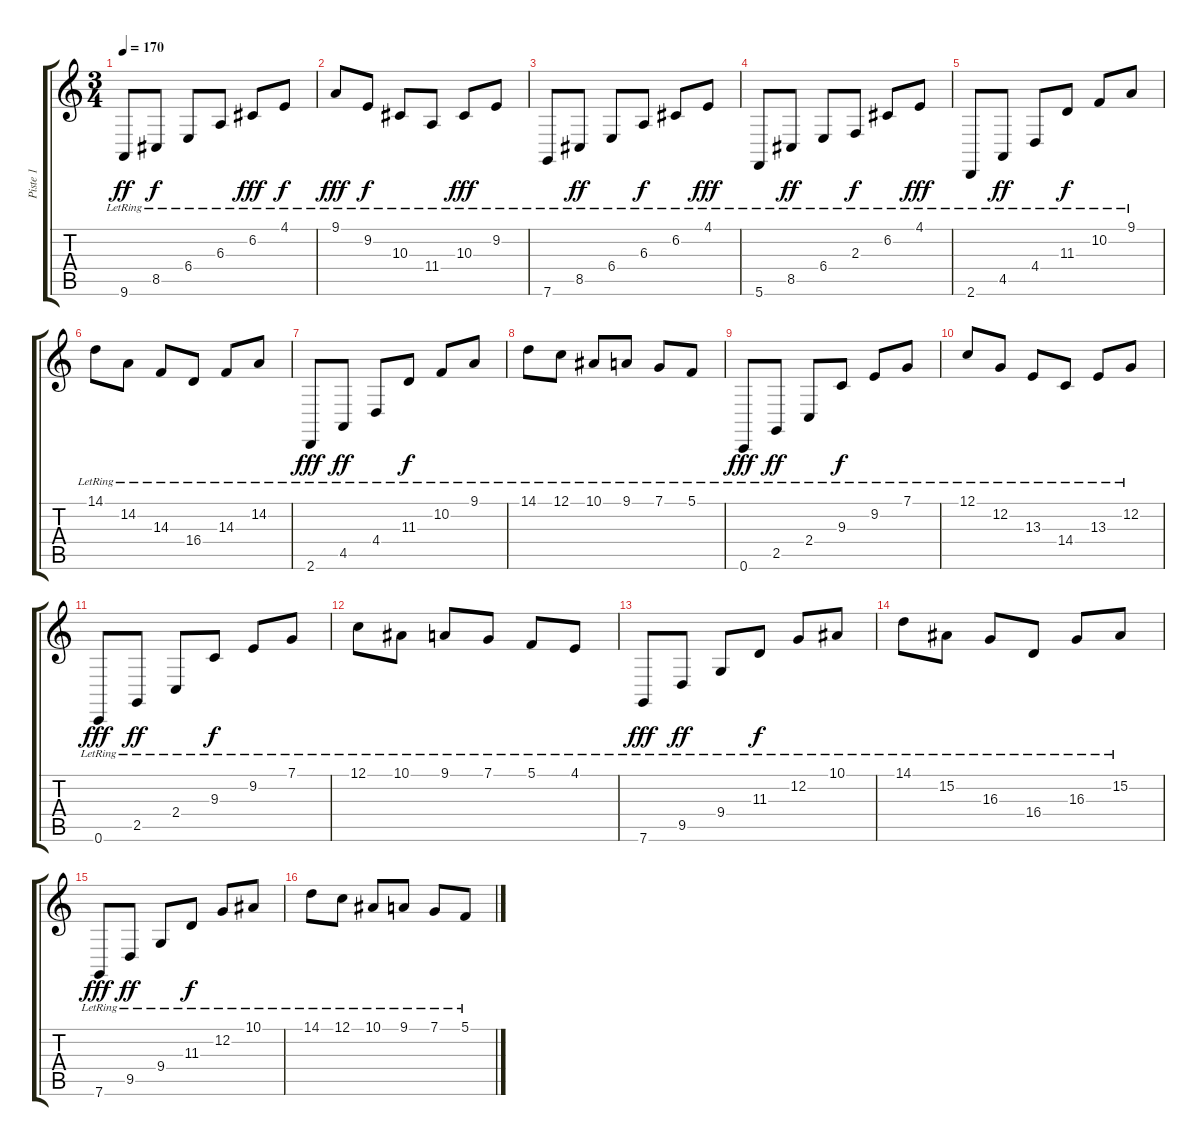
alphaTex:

\track ("Piste 1" "Piste 1") {instrument acousticgrandpiano}
\staff {score tabs}
\tuning (C4 G3 Eb3 Bb2 F2 C2) {hide}
\ts (3 4)
\tempo 170
\clef g2
\ks c
9.6{lr}.8{dy ff} 8.5{lr}.8{dy f} 6.4{lr}.8 6.3{lr}.8 6.2{lr}.8{dy fff} 4.1{lr}.8{dy f} |
9.1{lr}.8{dy fff} 9.2{lr}.8{dy f} 10.3{lr}.8 11.4{lr}.8 10.3{lr}.8{dy fff} 9.2{lr}.8 |
7.6{lr}.8 8.5{lr}.8{dy ff} 6.4{lr}.8 6.3{lr}.8{dy f} 6.2{lr}.8 4.1{lr}.8{dy fff} |
5.6{lr}.8 8.5{lr}.8{dy ff} 6.4{lr}.8 2.3{lr}.8{dy f} 6.2{lr}.8 4.1{lr}.8{dy fff} |
2.6{lr}.8 4.5{lr}.8{dy ff} 4.4{lr}.8 11.3{lr}.8{dy f} 10.2{lr}.8 9.1{lr}.8 |
14.1{lr}.8 14.2{lr}.8 14.3{lr}.8 16.4{lr}.8 14.3{lr}.8 14.2{lr}.8 |
2.6{lr}.8{dy fff} 4.5{lr}.8{dy ff} 4.4{lr}.8 11.3{lr}.8{dy f} 10.2{lr}.8 9.1{lr}.8 |
14.1{lr}.8 12.1{lr}.8 10.1{lr}.8 9.1{lr}.8 7.1{lr}.8 5.1{lr}.8 |
0.6{lr}.8{dy fff} 2.5{lr}.8{dy ff} 2.4{lr}.8 9.3{lr}.8{dy f} 9.2{lr}.8 7.1{lr}.8 |
12.1{lr}.8 12.2{lr}.8 13.3{lr}.8 14.4{lr}.8 13.3{lr}.8 12.2{lr}.8 |
0.6{lr}.8{dy fff} 2.5{lr}.8{dy ff} 2.4{lr}.8 9.3{lr}.8{dy f} 9.2{lr}.8 7.1{lr}.8 |
12.1{lr}.8 10.1{lr}.8 9.1{lr}.8 7.1{lr}.8 5.1{lr}.8 4.1{lr}.8 |
7.6{lr}.8{dy fff} 9.5{lr}.8{dy ff} 9.4{lr}.8 11.3{lr}.8{dy f} 12.2{lr}.8 10.1{lr}.8 |
14.1{lr}.8 15.2{lr}.8 16.3{lr}.8 16.4{lr}.8 16.3{lr}.8 15.2{lr}.8 |
7.6{lr}.8{dy fff} 9.5{lr}.8{dy ff} 9.4{lr}.8 11.3{lr}.8{dy f} 12.2{lr}.8 10.1{lr}.8 |
14.1{lr}.8 12.1{lr}.8 10.1{lr}.8 9.1{lr}.8 7.1{lr}.8 5.1{lr}.8
